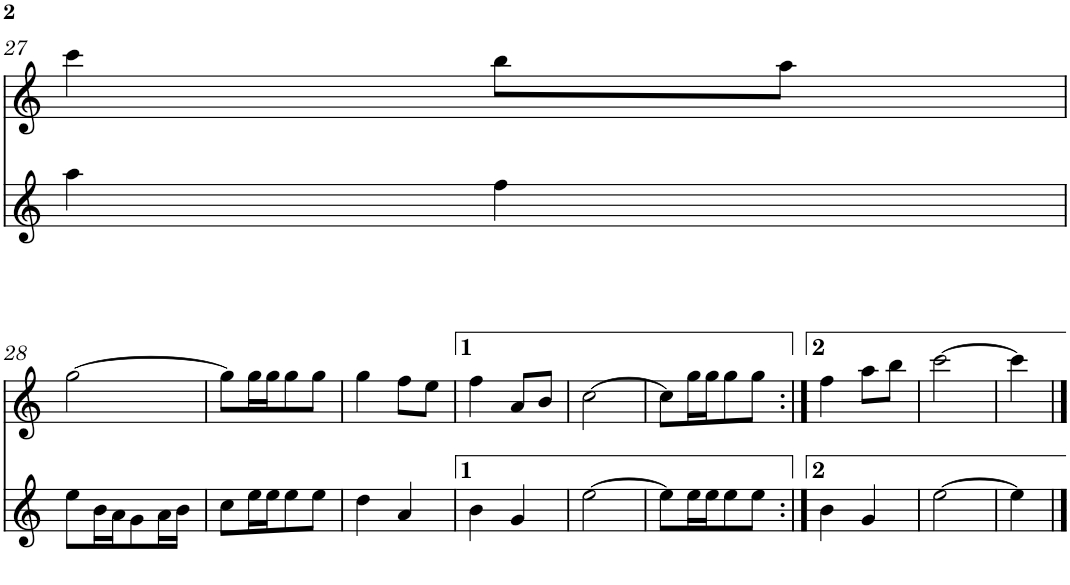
**kern	**kern
*part2	*part1
*staff2	*staff1
*I"Gralla 2	*I"Gralla 1
!!LO:PB:g=z
*clefG2	*clefG2
*k[]	*k[]
*M3/8	*M3/8
=27	=27
4aa\	4ccc\
[8ff\	8bb\L
8ryy	8aa\J
!!LO:LB:g=z
=28	=28
8ee\L	[4.gg\
8ff\]	.
16b\L	.
16a\J	.
8g\	4ryy
16a\L	.
16b\JJ	.
=29	=29
8cc\L	8gg\L]
16ee\L	8gg\_
16ee\J	.
8ee\	16gg\L
.	16gg\J
8ee\J	8gg\
8ryy	8gg\J
=30	=30
4dd\	4gg\
[8a/	8ff\L
8ryy	8ee\J
=31	=31
4b\	4ff\
8a/]	8a/L
[8g/	8b/J
=32	=32
[4.ee\	[4.cc\
8g/]	8ryy
=33	=33
8ee\L]	8cc\L]
8ee\_	8cc\_
16ee\L	16gg\L
16ee\J	16gg\J
8ee\	8gg\
8ee\J	8gg\J
=34:|!	=34:|!
4b\	4ff\
[8g/	8aa\L
8ryy	8bb\J
=35	=35
[4.ee\	[4.ccc\
8g/]	8ryy
=36	=36
4ee\]	4ccc\]
8ee\_	8ccc\_
==	==
*-	*-
